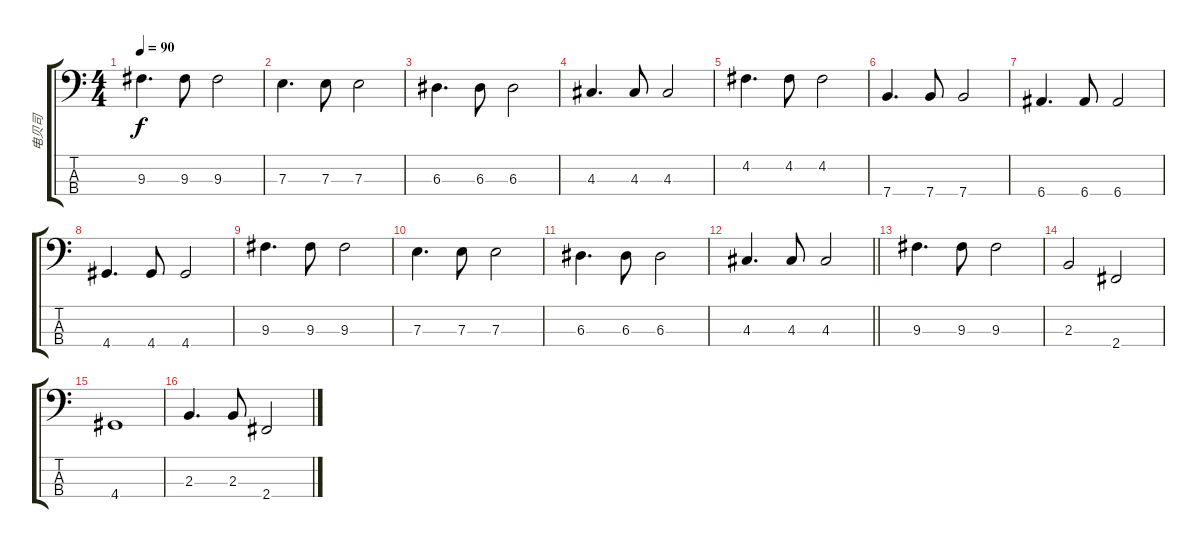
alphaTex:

\track ("电贝司" "电贝司") {instrument slapbass1}
\staff {score tabs}
\tuning (G2 D2 A1 E1) {hide}
\ts (4 4)
\tempo 90
\clef f4
\ks c
9.3.4{d dy f} 9.3.8 9.3.2 |
7.3.4{d} 7.3.8 7.3.2 |
6.3.4{d} 6.3.8 6.3.2 |
4.3.4{d} 4.3.8 4.3.2 |
4.2.4{d} 4.2.8 4.2.2 |
7.4.4{d} 7.4.8 7.4.2 |
6.4.4{d} 6.4.8 6.4.2 |
4.4.4{d} 4.4.8 4.4.2 |
9.3.4{d} 9.3.8 9.3.2 |
7.3.4{d} 7.3.8 7.3.2 |
6.3.4{d} 6.3.8 6.3.2 |
\barLineRight lightlight
4.3.4{d} 4.3.8 4.3.2 |
9.3.4{d} 9.3.8 9.3.2 |
2.3.2 2.4.2 |
4.4.1 |
2.3.4{d} 2.3.8 2.4.2
